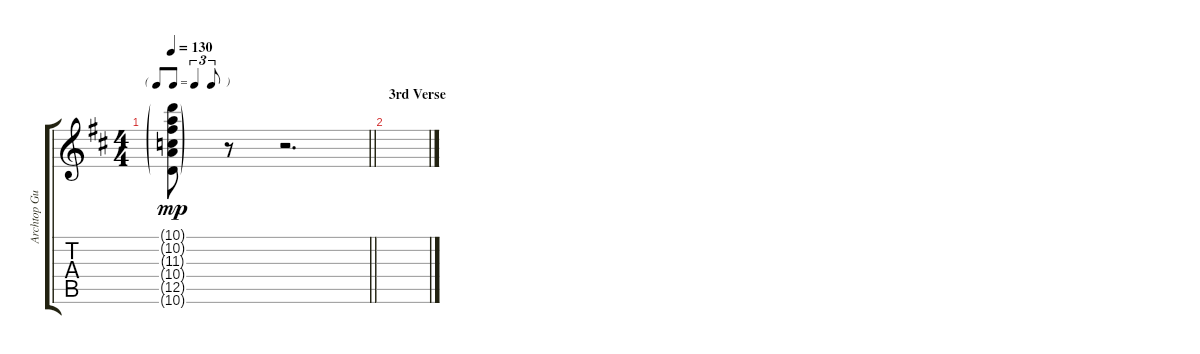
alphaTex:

\track ("Archtop Guitar" "Archtop Gu") {instrument electricguitarjazz}
\staff {score tabs}
\tuning (E4 B3 G3 D3 A2 E2) {hide}
\ts (4 4)
\tf triplet8th
\tempo 130
\clef g2
\barLineRight lightlight
\ks d
(10.1{g} 10.2{g} 11.3{g} 10.4{g} 12.5{g} 10.6{g}).8{dy mp} r.8 r.2{d} |
\section ("" "3rd Verse")
